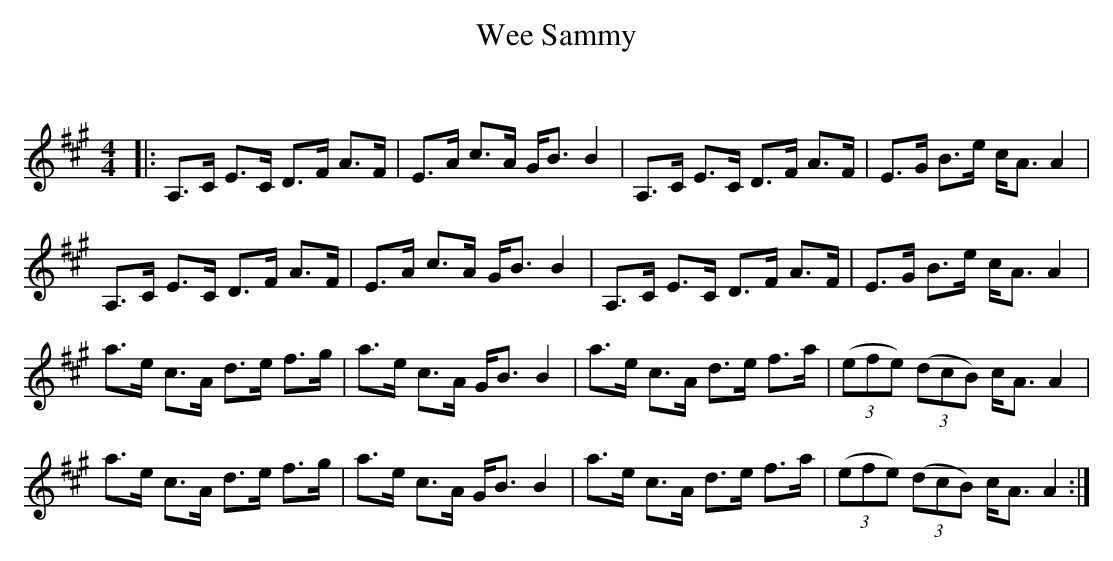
X:1
T: Wee Sammy
C:
Q: 128
K:A
M:4/4
L:1/16
|:A,3C E3C D3F A3F|E3A c3A GB3 B4|A,3C E3C D3F A3F|E3G B3e cA3 A4|
A,3C E3C D3F A3F|E3A c3A GB3 B4|A,3C E3C D3F A3F|E3G B3e cA3 A4|
a3e c3A d3e f3g|a3e c3A GB3 B4|a3e c3A d3e f3a|((3e2f2e2) ((3d2c2B2) cA3 A4|
a3e c3A d3e f3g|a3e c3A GB3 B4|a3e c3A d3e f3a|((3e2f2e2) ((3d2c2B2) cA3 A4:|
